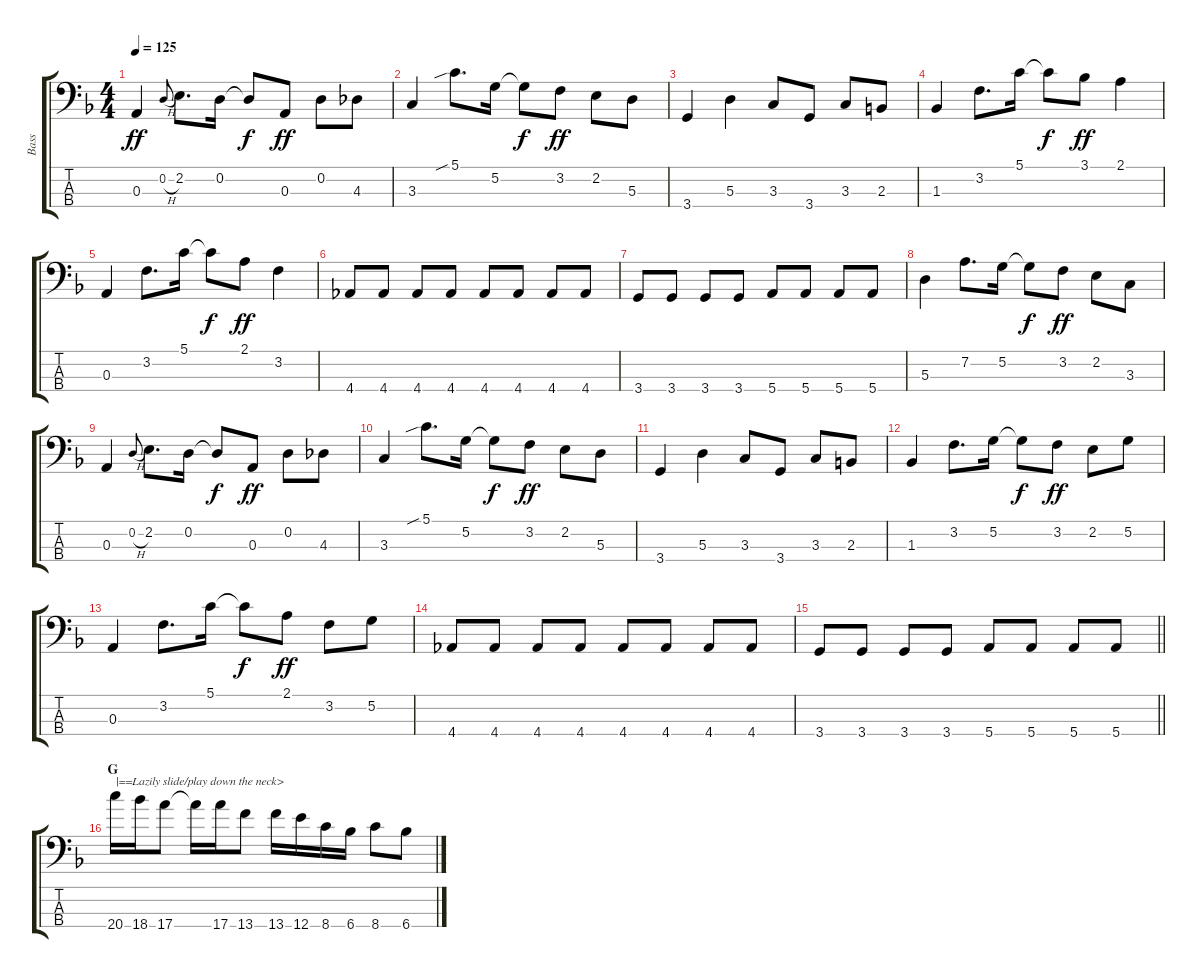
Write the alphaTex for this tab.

\track ("Bass" "Bass") {instrument electricbasspick}
\staff {score tabs}
\tuning (G2 D2 A1 E1) {hide}
\ts (4 4)
\tempo 125
\clef f4
\ks f
0.3.4{dy ff} 0.2{h}.8{gr onbeat} 2.2.8{d} 0.2.16 0.2{t}.8{dy f} 0.3.8{dy ff} 0.2.8 4.3.8 |
3.3.4 5.1{sib}.8{d} 5.2.16 5.2{t}.8{dy f} 3.2.8{dy ff} 2.2.8 5.3.8 |
3.4.4 5.3.4 3.3.8 3.4.8 3.3.8 2.3.8 |
1.3.4 3.2.8{d} 5.1.16 5.1{t}.8{dy f} 3.1.8{dy ff} 2.1.4 |
0.3.4 3.2.8{d} 5.1.16 5.1{t}.8{dy f} 2.1.8{dy ff} 3.2.4 |
4.4.8 4.4.8 4.4.8 4.4.8 4.4.8 4.4.8 4.4.8 4.4.8 |
3.4.8 3.4.8 3.4.8 3.4.8 5.4.8 5.4.8 5.4.8 5.4.8 |
5.3.4 7.2.8{d} 5.2.16 5.2{t}.8{dy f} 3.2.8{dy ff} 2.2.8 3.3.8 |
0.3.4 0.2{h}.8{gr onbeat} 2.2.8{d} 0.2.16 0.2{t}.8{dy f} 0.3.8{dy ff} 0.2.8 4.3.8 |
3.3.4 5.1{sib}.8{d} 5.2.16 5.2{t}.8{dy f} 3.2.8{dy ff} 2.2.8 5.3.8 |
3.4.4 5.3.4 3.3.8 3.4.8 3.3.8 2.3.8 |
1.3.4 3.2.8{d} 5.2.16 5.2{t}.8{dy f} 3.2.8{dy ff} 2.2.8 5.2.8 |
0.3.4 3.2.8{d} 5.1.16 5.1{t}.8{dy f} 2.1.8{dy ff} 3.2.8 5.2.8 |
4.4.8 4.4.8 4.4.8 4.4.8 4.4.8 4.4.8 4.4.8 4.4.8 |
\barLineRight lightlight
3.4.8 3.4.8 3.4.8 3.4.8 5.4.8 5.4.8 5.4.8 5.4.8 |
\section ("" "G")
20.4.16{ot 8vb txt "|==Lazily slide/play down the neck>"} 18.4.16{ot 8vb} 17.4.8{ot 8vb} 17.4{t}.16{ot 8vb} 17.4.16{ot 8vb} 13.4.8{ot 8vb} 13.4.16{ot 8vb} 12.4.16{ot 8vb} 8.4.16{ot 8vb} 6.4.16{ot 8vb} 8.4.8{ot 8vb} 6.4.8{ot 8vb}
